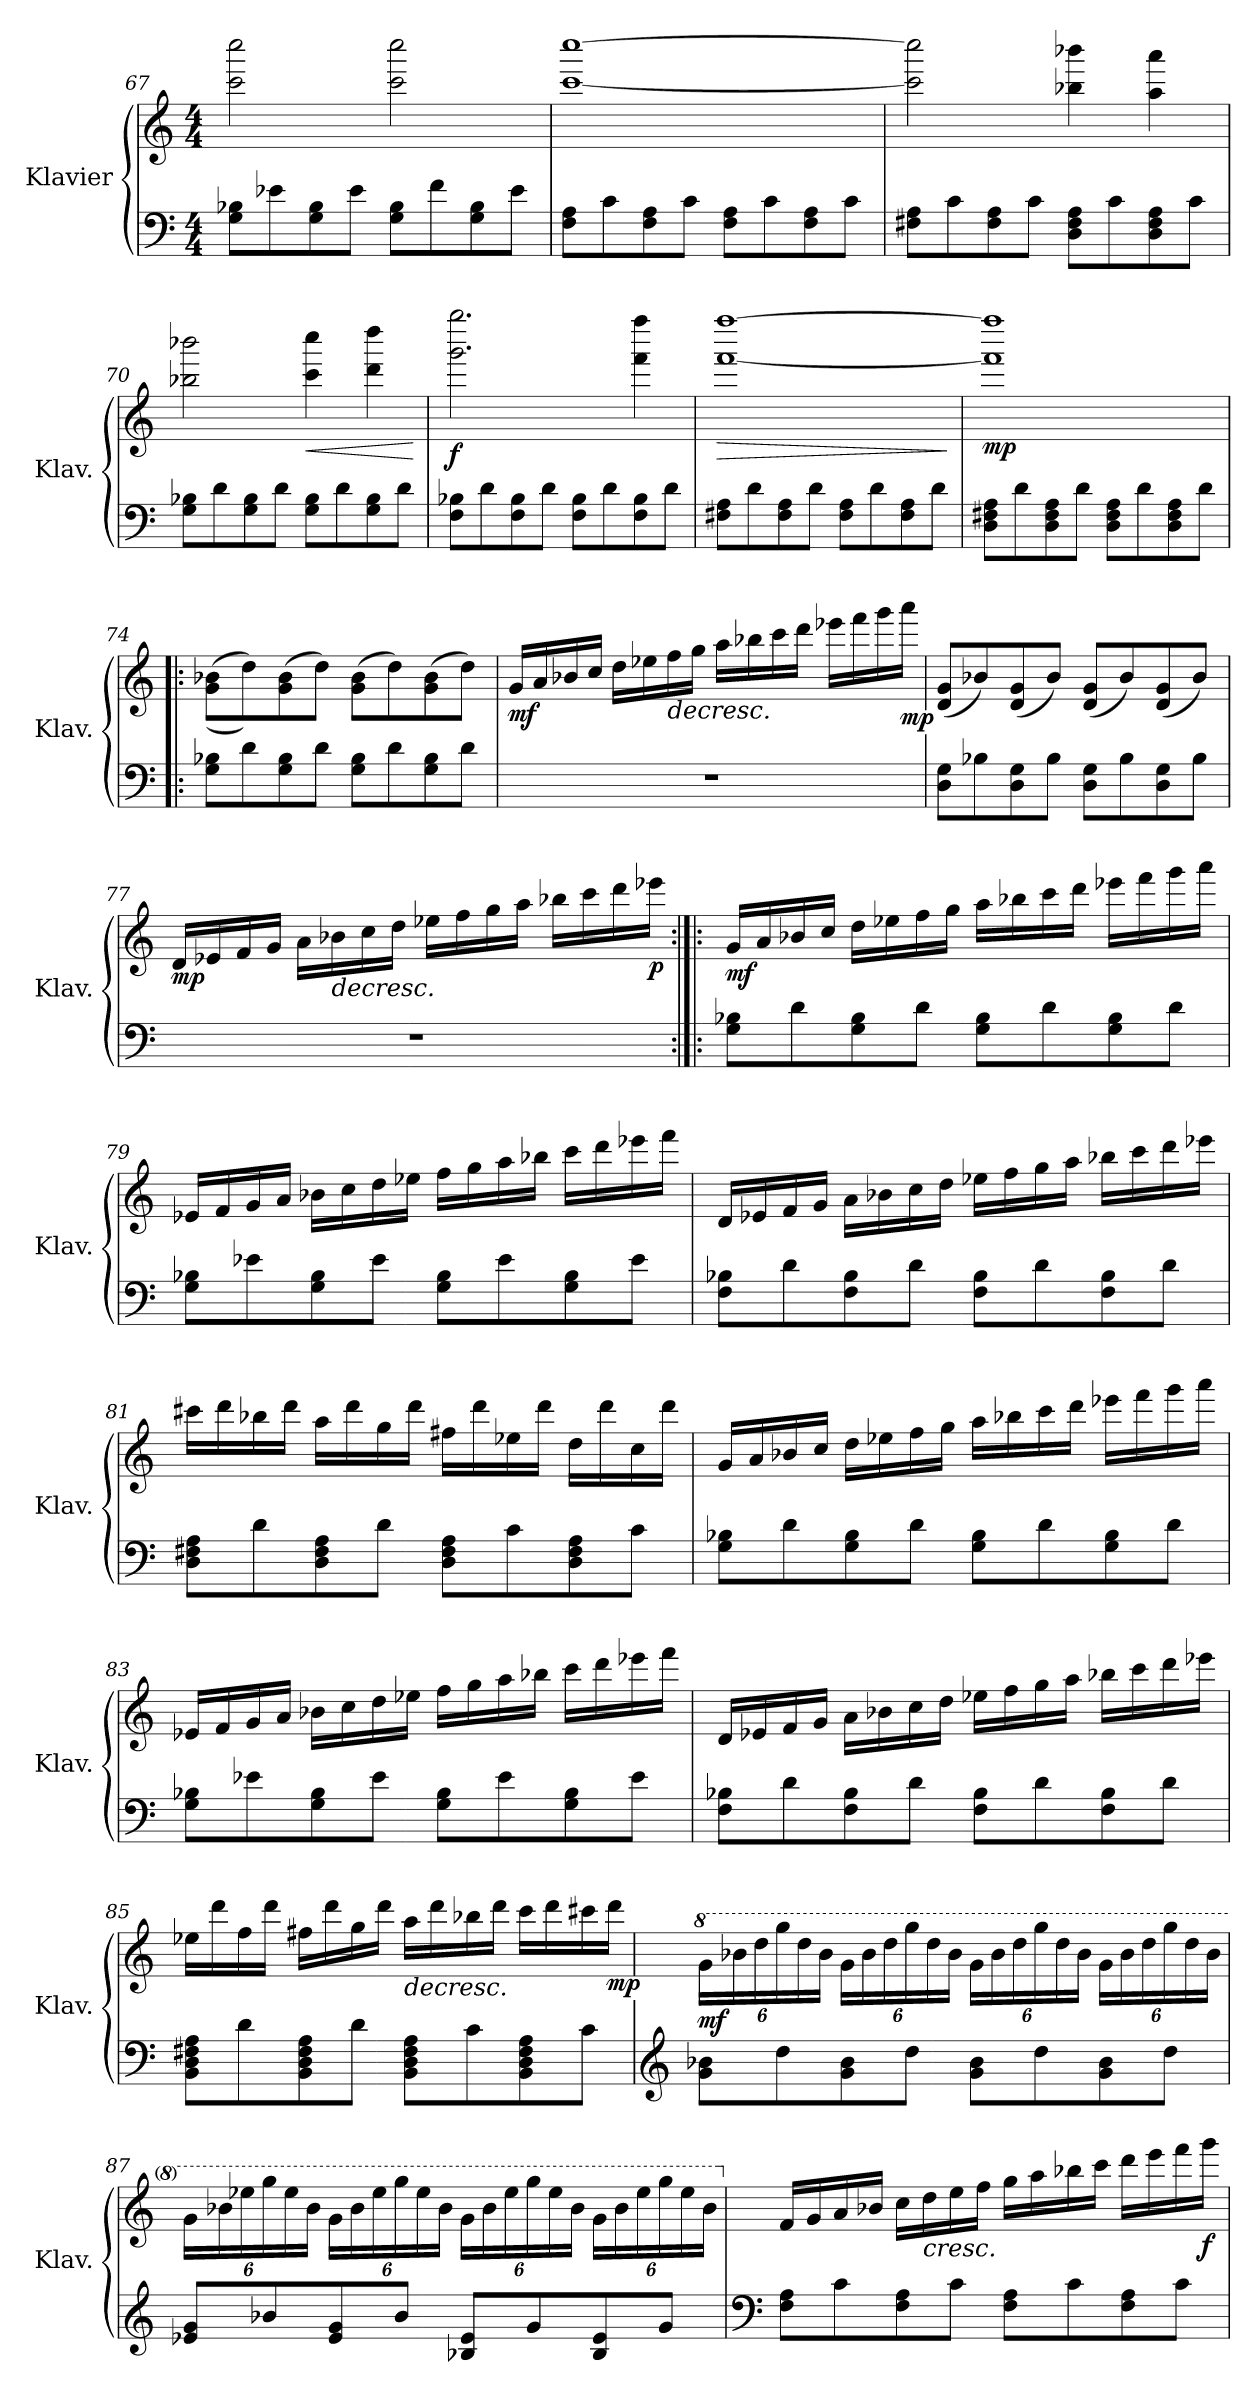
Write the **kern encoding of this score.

**kern	**kern	**dynam
*part1	*part1	*part1
*staff2	*staff1	*staff1/2
*I"Klavier	*	*
*I'Klav.	*	*
!!LO:LB:g=z
*clefF4	*clefG2	*
*k[]	*k[]	*
*M4/4	*M4/4	*
=67	=67	=67
8G\ 8B-X\L	2ccc\ 2cccc\	.
8e-X\	.	.
8G\ 8B-\	.	.
8e-\J	.	.
8G\ 8B-\L	2ccc\ 2cccc\	.
8f\	.	.
8G\ 8B-\	.	.
8e-\J	.	.
=68	=68	=68
8F\ 8A\L	[1ccc [1cccc	.
8c\	.	.
8F\ 8A\	.	.
8c\J	.	.
8F\ 8A\L	.	.
8c\	.	.
8F\ 8A\	.	.
8c\J	.	.
=69	=69	=69
8F#X\ 8A\L	2ccc\] 2cccc\]	.
8c\	.	.
8F#\ 8A\	.	.
8c\J	.	.
8D\ 8F#\ 8A\L	4bb-X\ 4bbb-X\	.
8c\	.	.
8D\ 8F#\ 8A\	4aa\ 4aaa\	.
8c\J	.	.
=70	=70	=70
8G\ 8B-X\L	2bb-X\ 2bbb-X\	.
8d\	.	.
8G\ 8B-\	.	.
8d\J	.	.
!	!	!LO:HP:b
8G\ 8B-\L	4ccc\ 4cccc\	<
8d\	.	.
8G\ 8B-\	4ddd\ 4dddd\	.
8d\J	.	.
.	.	[
!!LO:LB:g=z
=71	=71	=71
!	!	!LO:DY:b
8F\ 8B-X\L	2.ggg\ 2.gggg\	f
8d\	.	.
8F\ 8B-\	.	.
8d\J	.	.
8F\ 8B-\L	.	.
8d\	.	.
8F\ 8B-\	4fff\ 4ffff\	.
8d\J	.	.
=72	=72	=72
!	!	!LO:HP:b
8F#X\ 8A\L	[1fff [1ffff	>
8d\	.	.
8F#\ 8A\	.	.
8d\J	.	.
8F#\ 8A\L	.	.
8d\	.	.
8F#\ 8A\	.	.
8d\J	.	.
.	.	]
=73	=73	=73
!	!	!LO:DY:b
8D\ 8F#X\ 8A\L	1fff] 1ffff]	mp
8d\	.	.
8D\ 8F#\ 8A\	.	.
8d\J	.	.
8D\ 8F#\ 8A\L	.	.
8d\	.	.
8D\ 8F#\ 8A\	.	.
8d\J	.	.
=74!|:	=74!|:	=74!|:
8G\ 8B-X\L	(>(>8g\ 8b-X\L	.
8d\	8dd\))	.
8G\ 8B-\	(>8g\ 8b-\	.
8d\J	8dd\J)	.
8G\ 8B-\L	(>8g\ 8b-\L	.
8d\	8dd\)	.
8G\ 8B-\	(>8g\ 8b-\	.
8d\J	8dd\J)	.
!!LO:PB:g=z
=75	=75	=75
!	!	!LO:DY:b
1r	16g/LL	mf
.	16a/	.
.	16b-X/	.
.	16cc/JJ	.
.	16dd\LL	.
.	16ee-X\	.
!	!	!LO:HP:b
.	16ff\	>
.	16gg\JJ	.
.	16aa\LL	.
.	16bb-X\	.
.	16ccc\	.
.	16ddd\JJ	.
.	16eee-X\LL	.
.	16fff\	.
.	16ggg\	.
!	!	!LO:DY:b
.	16aaa\JJ	mp
.	.	]
=76	=76	=76
8D\ 8G\L	(<8d/ 8g/L	.
8B-X\	8b-X/)	.
8D\ 8G\	(<8d/ 8g/	.
8B-\J	8b-/J)	.
8D\ 8G\L	(<8d/ 8g/L	.
8B-\	8b-/)	.
8D\ 8G\	(<8d/ 8g/	.
8B-\J	8b-/J)	.
!!LO:LB:g=z
=77	=77	=77
!	!	!LO:DY:b
1r	16d/LL	mp
.	16e-X/	.
.	16f/	.
.	16g/JJ	.
.	16a\LL	.
!	!	!LO:HP:b
.	16b-X\	>
.	16cc\	.
.	16dd\JJ	.
.	16ee-X\LL	.
.	16ff\	.
.	16gg\	.
.	16aa\JJ	.
.	16bb-X\LL	.
.	16ccc\	.
.	16ddd\	.
!	!	!LO:DY:b
.	16eee-X\JJ	p
.	.	]
=78:|!|:	=78:|!|:	=78:|!|:
!	!	!LO:DY:b
8G\ 8B-X\L	16g/LL	mf
.	16a/	.
8d\	16b-X/	.
.	16cc/JJ	.
8G\ 8B-\	16dd\LL	.
.	16ee-X\	.
8d\J	16ff\	.
.	16gg\JJ	.
8G\ 8B-\L	16aa\LL	.
.	16bb-X\	.
8d\	16ccc\	.
.	16ddd\JJ	.
8G\ 8B-\	16eee-X\LL	.
.	16fff\	.
8d\J	16ggg\	.
.	16aaa\JJ	.
!!LO:LB:g=z
=79	=79	=79
8G\ 8B-X\L	16e-X/LL	.
.	16f/	.
8e-X\	16g/	.
.	16a/JJ	.
8G\ 8B-\	16b-X\LL	.
.	16cc\	.
8e-\J	16dd\	.
.	16ee-X\JJ	.
8G\ 8B-\L	16ff\LL	.
.	16gg\	.
8e-\	16aa\	.
.	16bb-X\JJ	.
8G\ 8B-\	16ccc\LL	.
.	16ddd\	.
8e-\J	16eee-X\	.
.	16fff\JJ	.
=80	=80	=80
8F\ 8B-X\L	16d/LL	.
.	16e-X/	.
8d\	16f/	.
.	16g/JJ	.
8F\ 8B-\	16a\LL	.
.	16b-X\	.
8d\J	16cc\	.
.	16dd\JJ	.
8F\ 8B-\L	16ee-X\LL	.
.	16ff\	.
8d\	16gg\	.
.	16aa\JJ	.
8F\ 8B-\	16bb-X\LL	.
.	16ccc\	.
8d\J	16ddd\	.
.	16eee-X\JJ	.
!!LO:LB:g=z
=81	=81	=81
8D\ 8F#X\ 8A\L	16ccc#X\LL	.
.	16ddd\	.
8d\	16bb-X\	.
.	16ddd\JJ	.
8D\ 8F#\ 8A\	16aa\LL	.
.	16ddd\	.
8d\J	16gg\	.
.	16ddd\JJ	.
8D\ 8F#\ 8A\L	16ff#X\LL	.
.	16ddd\	.
8c\	16ee-X\	.
.	16ddd\JJ	.
8D\ 8F#\ 8A\	16dd\LL	.
.	16ddd\	.
8c\J	16cc\	.
.	16ddd\JJ	.
=82	=82	=82
8G\ 8B-X\L	16g/LL	.
.	16a/	.
8d\	16b-X/	.
.	16cc/JJ	.
8G\ 8B-\	16dd\LL	.
.	16ee-X\	.
8d\J	16ff\	.
.	16gg\JJ	.
8G\ 8B-\L	16aa\LL	.
.	16bb-X\	.
8d\	16ccc\	.
.	16ddd\JJ	.
8G\ 8B-\	16eee-X\LL	.
.	16fff\	.
8d\J	16ggg\	.
.	16aaa\JJ	.
!!LO:LB:g=z
=83	=83	=83
8G\ 8B-X\L	16e-X/LL	.
.	16f/	.
8e-X\	16g/	.
.	16a/JJ	.
8G\ 8B-\	16b-X\LL	.
.	16cc\	.
8e-\J	16dd\	.
.	16ee-X\JJ	.
8G\ 8B-\L	16ff\LL	.
.	16gg\	.
8e-\	16aa\	.
.	16bb-X\JJ	.
8G\ 8B-\	16ccc\LL	.
.	16ddd\	.
8e-\J	16eee-X\	.
.	16fff\JJ	.
=84	=84	=84
8F\ 8B-X\L	16d/LL	.
.	16e-X/	.
8d\	16f/	.
.	16g/JJ	.
8F\ 8B-\	16a\LL	.
.	16b-X\	.
8d\J	16cc\	.
.	16dd\JJ	.
8F\ 8B-\L	16ee-X\LL	.
.	16ff\	.
8d\	16gg\	.
.	16aa\JJ	.
8F\ 8B-\	16bb-X\LL	.
.	16ccc\	.
8d\J	16ddd\	.
.	16eee-X\JJ	.
!!LO:LB:g=z
=85	=85	=85
8BB\ 8D\ 8F#X\ 8A\L	16ee-X\LL	.
.	16ddd\	.
8d\	16ff\	.
.	16ddd\JJ	.
8BB\ 8D\ 8F#\ 8A\	16ff#X\LL	.
.	16ddd\	.
8d\J	16gg\	.
.	16ddd\JJ	.
!	!	!LO:HP:b
8BB\ 8D\ 8F#\ 8A\L	16aa\LL	>
.	16ddd\	.
8c\	16bb-X\	.
.	16ddd\JJ	.
8BB\ 8D\ 8F#\ 8A\	16ccc\LL	.
.	16ddd\	.
8c\J	16ccc#X\	.
!	!	!LO:DY:b
.	16ddd\JJ	mp
.	.	]
=86	=86	=86
*clefG2	*	*
*	*8va	*
*	*Xbrackettup	*
!	!	!LO:DY:b
8g\ 8b-X\L	24gg\LL	mf
.	24bb-X\	.
.	24ddd\	.
8dd\	24ggg\	.
.	24ddd\	.
.	24bb-\JJ	.
8g\ 8b-\	24gg\LL	.
.	24bb-\	.
.	24ddd\	.
8dd\J	24ggg\	.
.	24ddd\	.
.	24bb-\JJ	.
8g\ 8b-\L	24gg\LL	.
.	24bb-\	.
.	24ddd\	.
8dd\	24ggg\	.
.	24ddd\	.
.	24bb-\JJ	.
8g\ 8b-\	24gg\LL	.
.	24bb-\	.
.	24ddd\	.
8dd\J	24ggg\	.
.	24ddd\	.
.	24bb-\JJ	.
!!LO:PB:g=z
=87	=87	=87
8e-X/ 8g/L	24gg\LL	.
.	24bb-X\	.
.	24eee-X\	.
8b-X/	24ggg\	.
.	24eee-\	.
.	24bb-\JJ	.
8e-/ 8g/	24gg\LL	.
.	24bb-\	.
.	24eee-\	.
8b-/J	24ggg\	.
.	24eee-\	.
.	24bb-\JJ	.
8B-X/ 8e-/L	24gg\LL	.
.	24bb-\	.
.	24eee-\	.
8g/	24ggg\	.
.	24eee-\	.
.	24bb-\JJ	.
8B-/ 8e-/	24gg\LL	.
.	24bb-\	.
.	24eee-\	.
8g/J	24ggg\	.
.	24eee-\	.
.	24bb-\JJ	.
=88	=88	=88
*clefF4	*	*
*	*X8va	*
8F\ 8A\L	16f/LL	.
.	16g/	.
8c\	16a/	.
.	16b-X/JJ	.
8F\ 8A\	16cc\LL	.
!	!	!LO:HP:b
.	16dd\	<
8c\J	16ee\	.
.	16ff\JJ	.
8F\ 8A\L	16gg\LL	.
.	16aa\	.
8c\	16bb-X\	.
.	16ccc\JJ	.
8F\ 8A\	16ddd\LL	.
.	16eee\	.
8c\J	16fff\	.
!	!	!LO:DY:b
.	16ggg\JJ	f
.	.	[
=	=	=
*-	*-	*-
